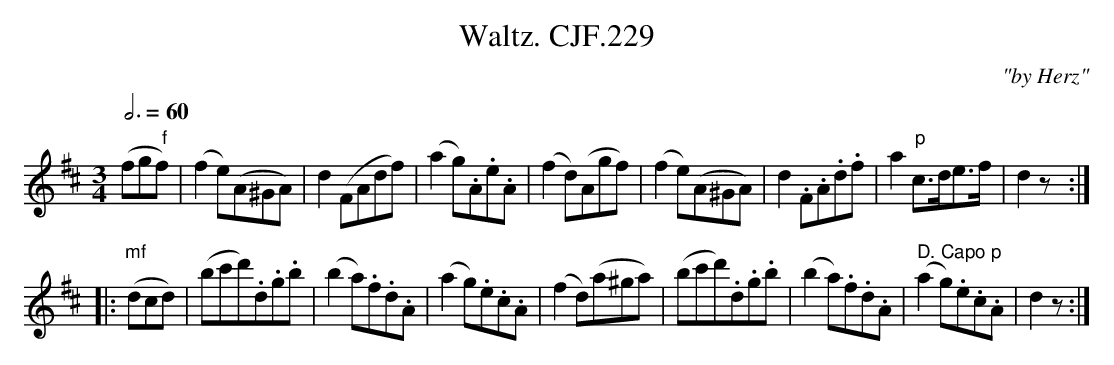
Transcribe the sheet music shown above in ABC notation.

X:1
T:Waltz. CJF.229
C:"by Herz"
M:3/4
L:1/8
Q:3/4=60
K:D
(fg" f"f)|(f2e)(A^GA)|d2(FAdf)|\
(a2g).A.e.A|(f2d)(Agf)|\
(f2e)(A^GA)|d2.F.A.d.f|a2"p"c>de>f|d2zh:|
|:"mf"(dcd)|(bc'd').d.g.b|(b2a).f.d.A|\
(a2g).e.c.A|(f2d)(a^ga)|\
(bc'd').d.g.b|(b2a).f.d.A|\
" D. Capo p"(a2g).e.c.A|d2z:|
